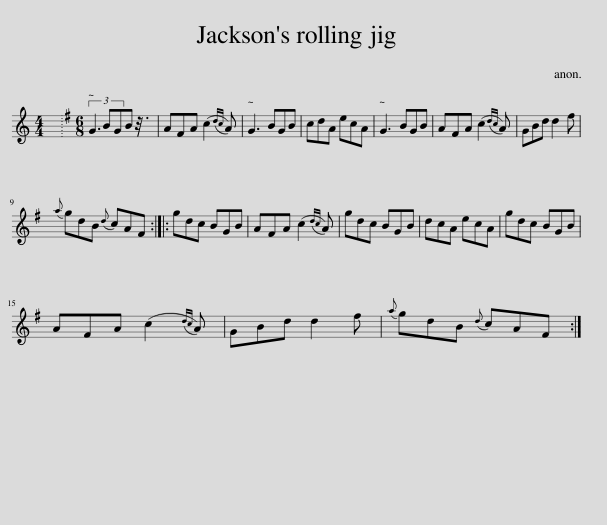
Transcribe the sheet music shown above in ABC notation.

X:1
L:1/8
M:4/4
I:linebreak $
K:C
V:1 treble
V:1
 x8 |[K:G][M:6/8] (3G3 BGB x/24 | AFA (c2{dc} A) | G3 BGB | cdA ecA | %5
 G3 BGB | AFA (c2{dc} A) | GBd d2 f |${a} gdB{d} cAF :: gdc BGB | %10
 AFA (c2{dc} A) | gdc BGB | dcA ecA | gdc BGB |$ AFA (c2{dc} A) | %15
 GBd d2 f |{a} gdB{d} cAF :| %17
